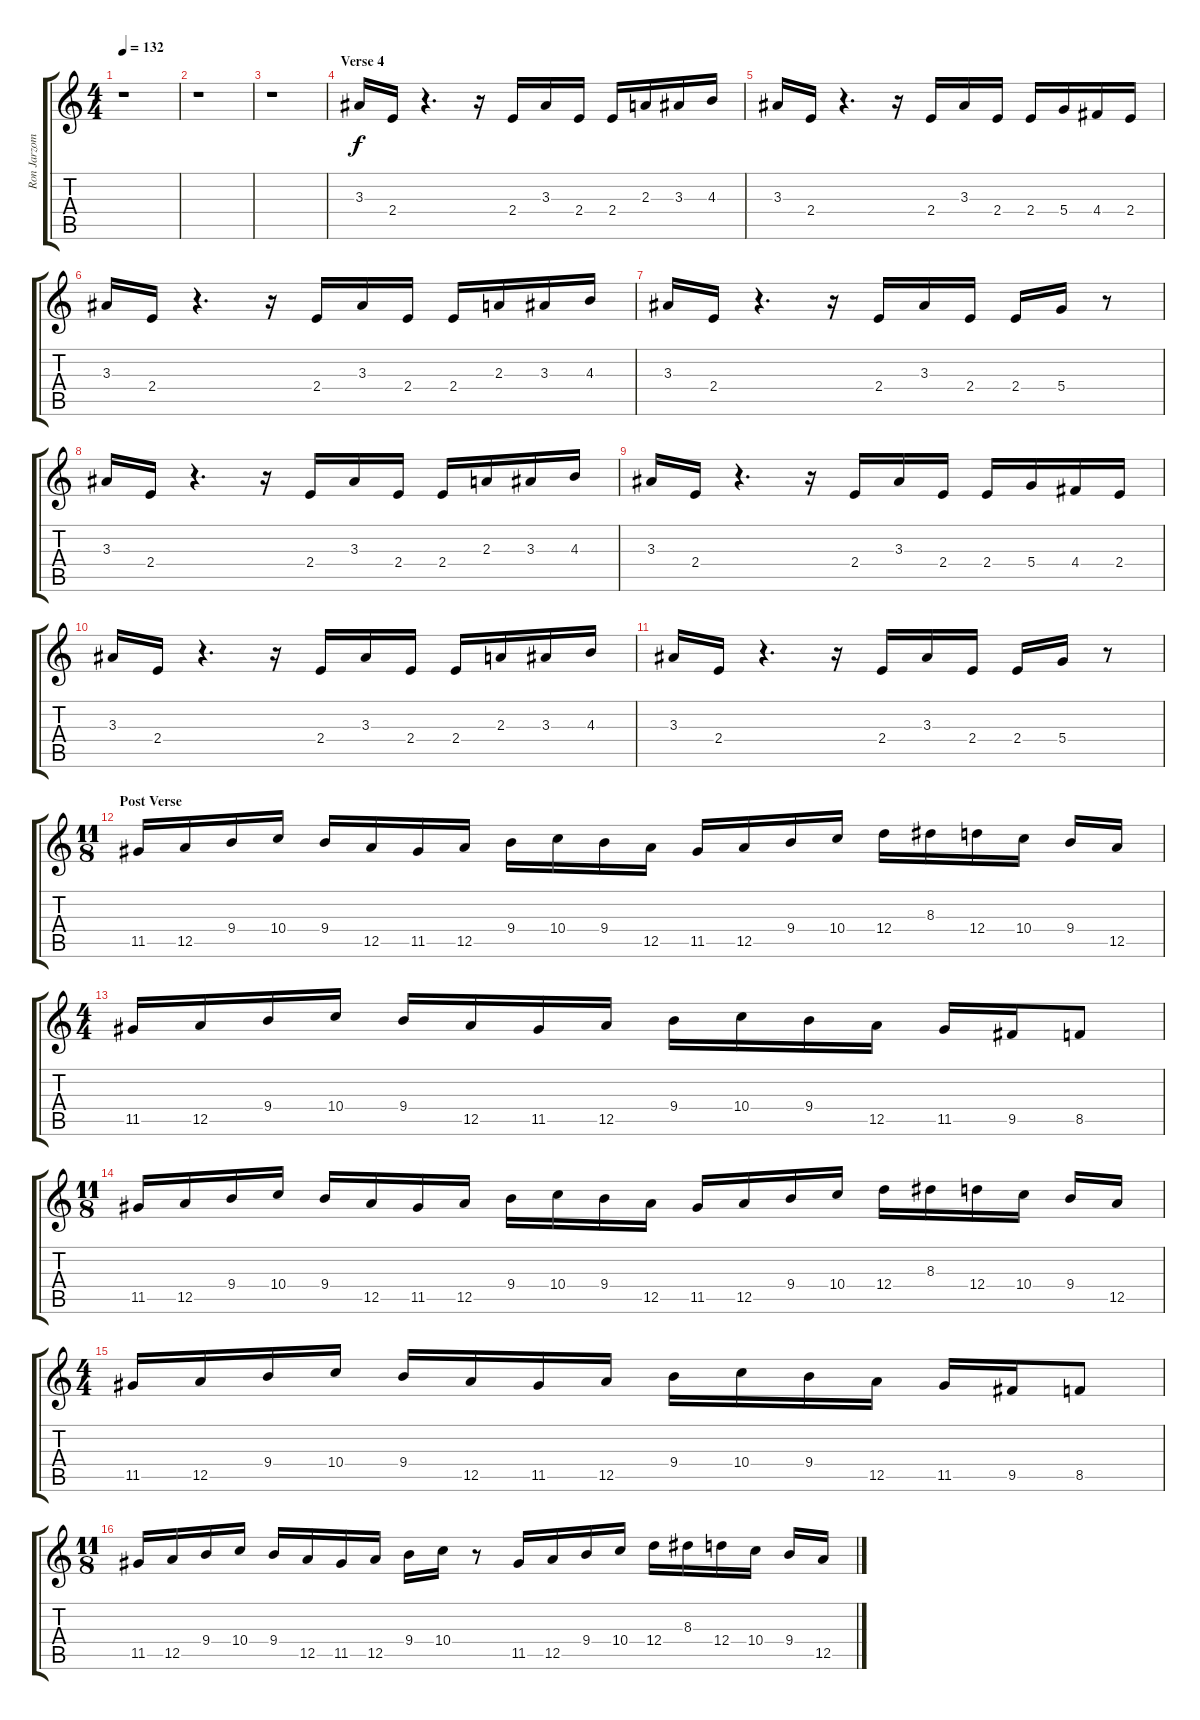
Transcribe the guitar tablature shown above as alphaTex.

\track ("Ron Jarzombek" "Ron Jarzom") {instrument distortionguitar}
\staff {score tabs}
\tuning (E4 B3 G3 D3 A2 E2) {hide}
\ts (4 4)
\tempo 132
\clef g2
\ks c
r.1{dy f} |
r.1 |
r.1 |
\section ("" "Verse 4")
3.3.16{balance 8} 2.4.16 r.4{d} r.16 2.4.16 3.3.16 2.4.16 2.4.16 2.3.16 3.3.16 4.3.16 |
3.3.16 2.4.16 r.4{d} r.16 2.4.16 3.3.16 2.4.16 2.4.16 5.4.16 4.4.16 2.4.16 |
3.3.16 2.4.16 r.4{d} r.16 2.4.16 3.3.16 2.4.16 2.4.16 2.3.16 3.3.16 4.3.16 |
3.3.16 2.4.16 r.4{d} r.16 2.4.16 3.3.16 2.4.16 2.4.16 5.4.16 r.8 |
3.3.16 2.4.16 r.4{d} r.16 2.4.16 3.3.16 2.4.16 2.4.16 2.3.16 3.3.16 4.3.16 |
3.3.16 2.4.16 r.4{d} r.16 2.4.16 3.3.16 2.4.16 2.4.16 5.4.16 4.4.16 2.4.16 |
3.3.16 2.4.16 r.4{d} r.16 2.4.16 3.3.16 2.4.16 2.4.16 2.3.16 3.3.16 4.3.16 |
3.3.16 2.4.16 r.4{d} r.16 2.4.16 3.3.16 2.4.16 2.4.16 5.4.16 r.8 |
\ts (11 8)
\section ("" "Post Verse")
11.5.16{balance 16} 12.5.16 9.4.16 10.4.16 9.4.16 12.5.16 11.5.16 12.5.16 9.4.16 10.4.16 9.4.16 12.5.16 11.5.16 12.5.16 9.4.16 10.4.16 12.4.16 8.3.16 12.4.16 10.4.16 9.4.16 12.5.16 |
\ts (4 4)
11.5.16 12.5.16 9.4.16 10.4.16 9.4.16 12.5.16 11.5.16 12.5.16 9.4.16 10.4.16 9.4.16 12.5.16 11.5.16 9.5.16 8.5.8 |
\ts (11 8)
11.5.16 12.5.16 9.4.16 10.4.16 9.4.16 12.5.16 11.5.16 12.5.16 9.4.16 10.4.16 9.4.16 12.5.16 11.5.16 12.5.16 9.4.16 10.4.16 12.4.16 8.3.16 12.4.16 10.4.16 9.4.16 12.5.16 |
\ts (4 4)
11.5.16 12.5.16 9.4.16 10.4.16 9.4.16 12.5.16 11.5.16 12.5.16 9.4.16 10.4.16 9.4.16 12.5.16 11.5.16 9.5.16 8.5.8 |
\ts (11 8)
11.5.16 12.5.16 9.4.16 10.4.16 9.4.16 12.5.16 11.5.16 12.5.16 9.4.16 10.4.16 r.8 11.5.16 12.5.16 9.4.16 10.4.16 12.4.16 8.3.16 12.4.16 10.4.16 9.4.16 12.5.16
